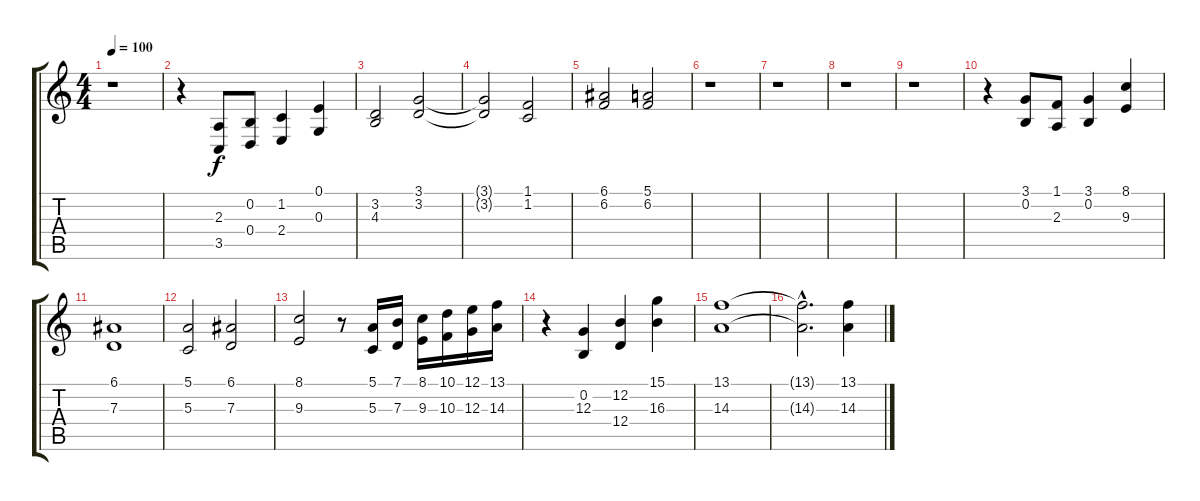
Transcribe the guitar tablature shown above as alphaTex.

\track "" {instrument stringensemble1}
\staff {score tabs}
\tuning (E4 B3 G3 D3 A2 E2) {hide}
\ts (4 4)
\tempo 100
\clef g2
\ks c
r.1{dy f} |
r.4 (2.3 3.5).8 (0.2 0.4).8 (1.2 2.4).4 (0.1 0.3).4 |
(3.2 4.3).2 (3.1 3.2).2 |
(3.1{t} 3.2{t}).2 (1.1 1.2).2 |
(6.1 6.2).2 (5.1 6.2).2 |
r.1 |
r.1 |
r.1 |
r.1 |
r.4 (3.1 0.2).8 (1.1 2.3).8 (3.1 0.2).4 (8.1 9.3).4 |
(6.1 7.3).1 |
(5.1 5.3).2 (6.1 7.3).2 |
(8.1 9.3).2 r.8 (5.1 5.3).16 (7.1 7.3).16 (8.1 9.3).16 (10.1 10.3).16 (12.1 12.3).16 (13.1 14.3).16 |
r.4 (0.2 12.3).4 (12.2 12.4).4 (15.1 16.3).4 |
(13.1 14.3).1 |
(13.1{hac t} 14.3{hac t}).2{d} (13.1 14.3).4
